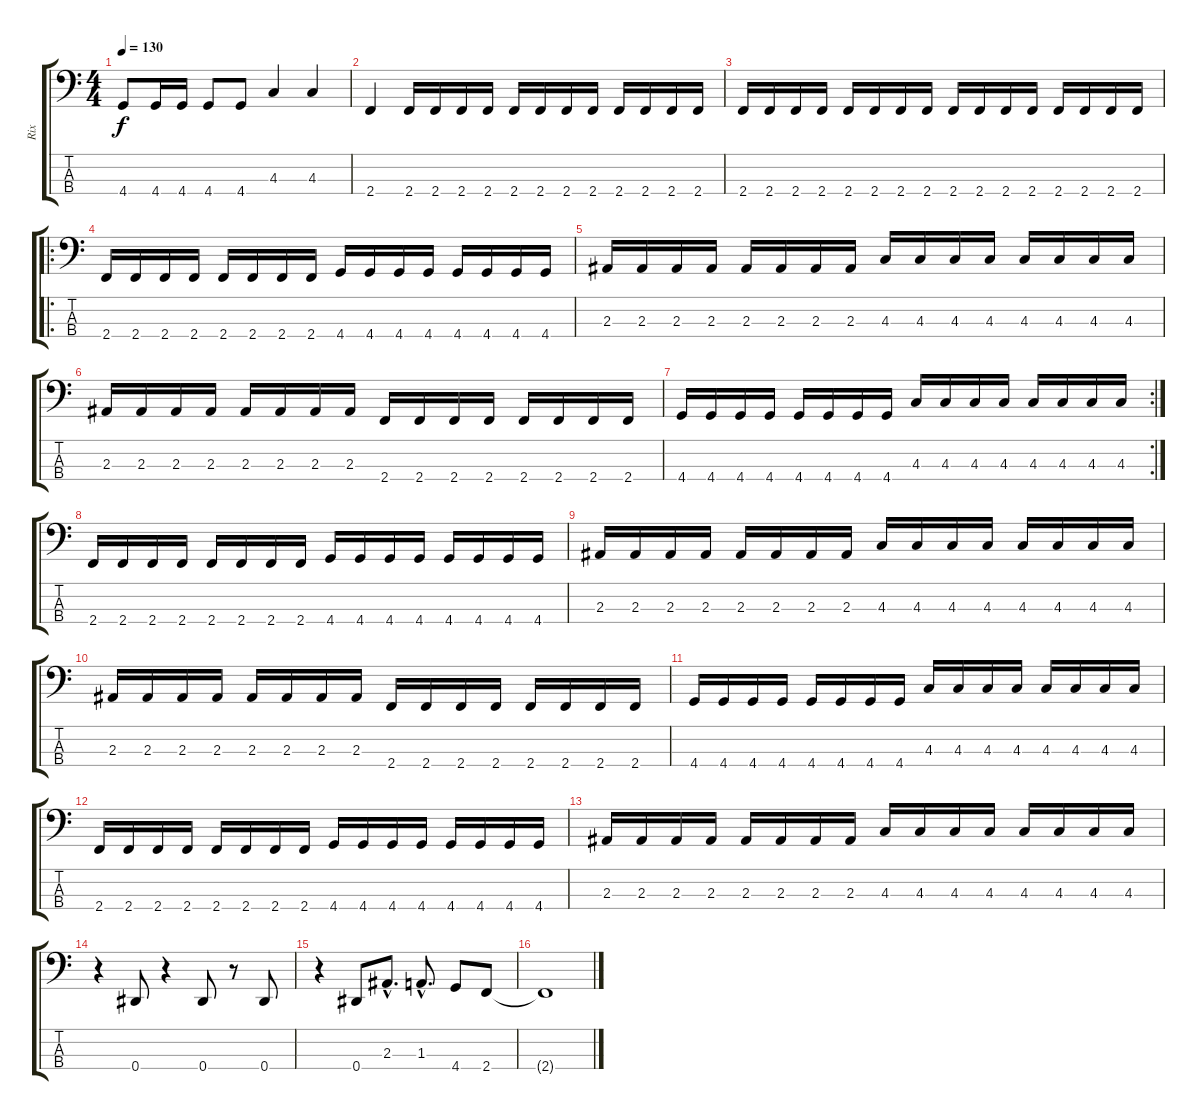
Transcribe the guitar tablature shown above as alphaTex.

\track ("Rix" "Rix") {instrument electricbasspick}
\staff {score tabs}
\tuning (Gb2 Db2 Ab1 Eb1) {hide}
\ts (4 4)
\tempo 130
\clef f4
\ks c
4.4.8{dy f} 4.4.16 4.4.16 4.4.8 4.4.8 4.3.4 4.3.4 |
2.4.4 2.4.16 2.4.16 2.4.16 2.4.16 2.4.16 2.4.16 2.4.16 2.4.16 2.4.16 2.4.16 2.4.16 2.4.16 |
2.4.16 2.4.16 2.4.16 2.4.16 2.4.16 2.4.16 2.4.16 2.4.16 2.4.16 2.4.16 2.4.16 2.4.16 2.4.16 2.4.16 2.4.16 2.4.16 |
\ro
2.4.16 2.4.16 2.4.16 2.4.16 2.4.16 2.4.16 2.4.16 2.4.16 4.4.16 4.4.16 4.4.16 4.4.16 4.4.16 4.4.16 4.4.16 4.4.16 |
2.3.16 2.3.16 2.3.16 2.3.16 2.3.16 2.3.16 2.3.16 2.3.16 4.3.16 4.3.16 4.3.16 4.3.16 4.3.16 4.3.16 4.3.16 4.3.16 |
2.3.16 2.3.16 2.3.16 2.3.16 2.3.16 2.3.16 2.3.16 2.3.16 2.4.16 2.4.16 2.4.16 2.4.16 2.4.16 2.4.16 2.4.16 2.4.16 |
\rc 2
4.4.16 4.4.16 4.4.16 4.4.16 4.4.16 4.4.16 4.4.16 4.4.16 4.3.16 4.3.16 4.3.16 4.3.16 4.3.16 4.3.16 4.3.16 4.3.16 |
2.4.16 2.4.16 2.4.16 2.4.16 2.4.16 2.4.16 2.4.16 2.4.16 4.4.16 4.4.16 4.4.16 4.4.16 4.4.16 4.4.16 4.4.16 4.4.16 |
2.3.16 2.3.16 2.3.16 2.3.16 2.3.16 2.3.16 2.3.16 2.3.16 4.3.16 4.3.16 4.3.16 4.3.16 4.3.16 4.3.16 4.3.16 4.3.16 |
2.3.16 2.3.16 2.3.16 2.3.16 2.3.16 2.3.16 2.3.16 2.3.16 2.4.16 2.4.16 2.4.16 2.4.16 2.4.16 2.4.16 2.4.16 2.4.16 |
4.4.16 4.4.16 4.4.16 4.4.16 4.4.16 4.4.16 4.4.16 4.4.16 4.3.16 4.3.16 4.3.16 4.3.16 4.3.16 4.3.16 4.3.16 4.3.16 |
2.4.16 2.4.16 2.4.16 2.4.16 2.4.16 2.4.16 2.4.16 2.4.16 4.4.16 4.4.16 4.4.16 4.4.16 4.4.16 4.4.16 4.4.16 4.4.16 |
2.3.16 2.3.16 2.3.16 2.3.16 2.3.16 2.3.16 2.3.16 2.3.16 4.3.16 4.3.16 4.3.16 4.3.16 4.3.16 4.3.16 4.3.16 4.3.16 |
r.4 0.4.8 r.4 0.4.8 r.8 0.4.8 |
r.4 0.4.8 2.3{hac}.8{d} 1.3{hac}.8{d} 4.4.8 2.4.8 |
2.4{t}.1{volume 3}
